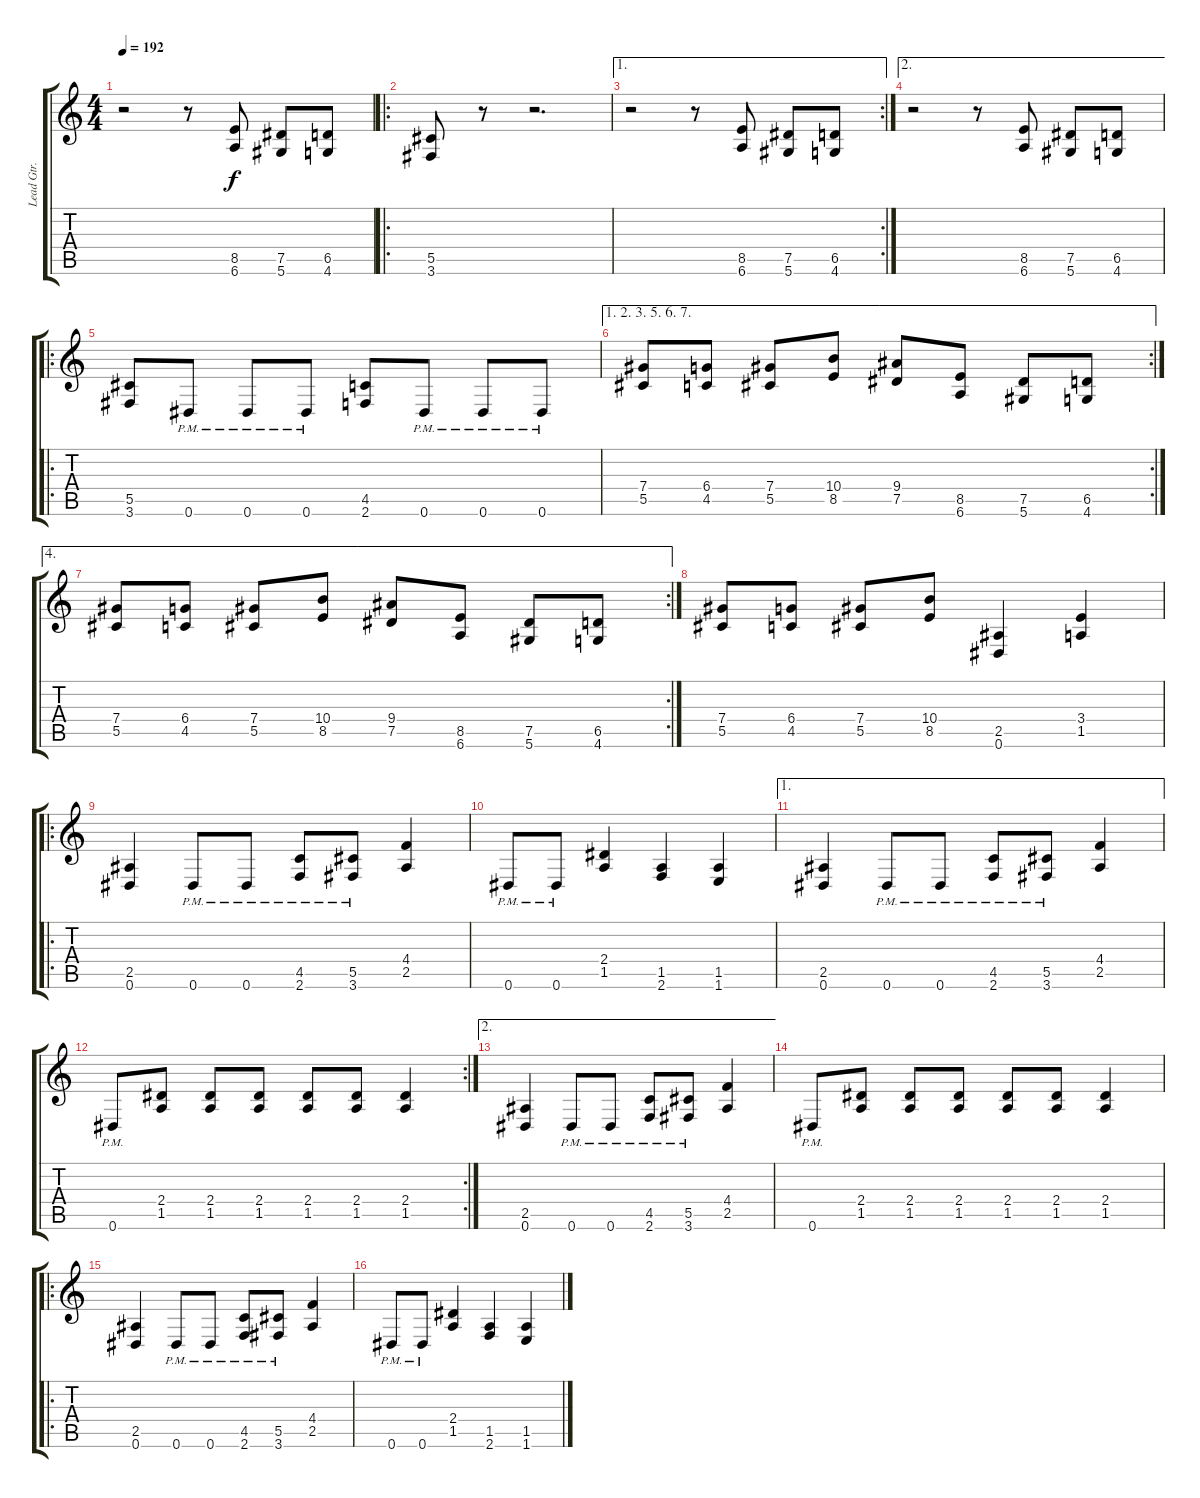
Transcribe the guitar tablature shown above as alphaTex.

\track ("Lead Gtr." "Lead Gtr.") {instrument distortionguitar}
\staff {score tabs}
\tuning (Eb4 Bb3 Gb3 Db3 Ab2 Eb2) {hide}
\ts (4 4)
\tempo 192
\clef g2
\ks c
r.2{dy f instrument distortionguitar} r.8 (8.5 6.6).8 (7.5 5.6).8 (6.5 4.6).8 |
\ro
(5.5 3.6).8 r.8 r.2{d} |
\ae 1
\rc 2
r.2 r.8 (8.5 6.6).8 (7.5 5.6).8 (6.5 4.6).8 |
\ae 2
r.2 r.8 (8.5 6.6).8 (7.5 5.6).8 (6.5 4.6).8 |
\ro
(5.5 3.6).8 0.6{pm}.8 0.6{pm}.8 0.6{pm}.8 (4.5 2.6).8 0.6{pm}.8 0.6{pm}.8 0.6{pm}.8 |
\ae (1 2 3 5 6 7)
\rc 2
(7.4 5.5).8 (6.4 4.5).8 (7.4 5.5).8 (10.4 8.5).8 (9.4 7.5).8 (8.5 6.6).8 (7.5 5.6).8 (6.5 4.6).8 |
\ae 4
\rc 2
(7.4 5.5).8 (6.4 4.5).8 (7.4 5.5).8 (10.4 8.5).8 (9.4 7.5).8 (8.5 6.6).8 (7.5 5.6).8 (6.5 4.6).8 |
(7.4 5.5).8 (6.4 4.5).8 (7.4 5.5).8 (10.4 8.5).8 (2.5 0.6).4 (3.4 1.5).4 |
\ro
(2.5 0.6).4 0.6{pm}.8 0.6{pm}.8 (4.5{pm} 2.6{pm}).8 (5.5{pm} 3.6{pm}).8 (4.4 2.5).4 |
0.6{pm}.8 0.6{pm}.8 (2.4 1.5).4 (1.5 2.6).4 (1.5 1.6).4 |
\ae 1
(2.5 0.6).4 0.6{pm}.8 0.6{pm}.8 (4.5{pm} 2.6{pm}).8 (5.5{pm} 3.6{pm}).8 (4.4 2.5).4 |
\rc 2
0.6{pm}.8 (2.4 1.5).8 (2.4 1.5).8 (2.4 1.5).8 (2.4 1.5).8 (2.4 1.5).8 (2.4 1.5).4 |
\ae 2
(2.5 0.6).4 0.6{pm}.8 0.6{pm}.8 (4.5{pm} 2.6{pm}).8 (5.5{pm} 3.6{pm}).8 (4.4 2.5).4 |
0.6{pm}.8 (2.4 1.5).8 (2.4 1.5).8 (2.4 1.5).8 (2.4 1.5).8 (2.4 1.5).8 (2.4 1.5).4 |
\ro
(2.5 0.6).4 0.6{pm}.8 0.6{pm}.8 (4.5{pm} 2.6{pm}).8 (5.5{pm} 3.6{pm}).8 (4.4 2.5).4 |
0.6{pm}.8 0.6{pm}.8 (2.4 1.5).4 (1.5 2.6).4 (1.5 1.6).4
